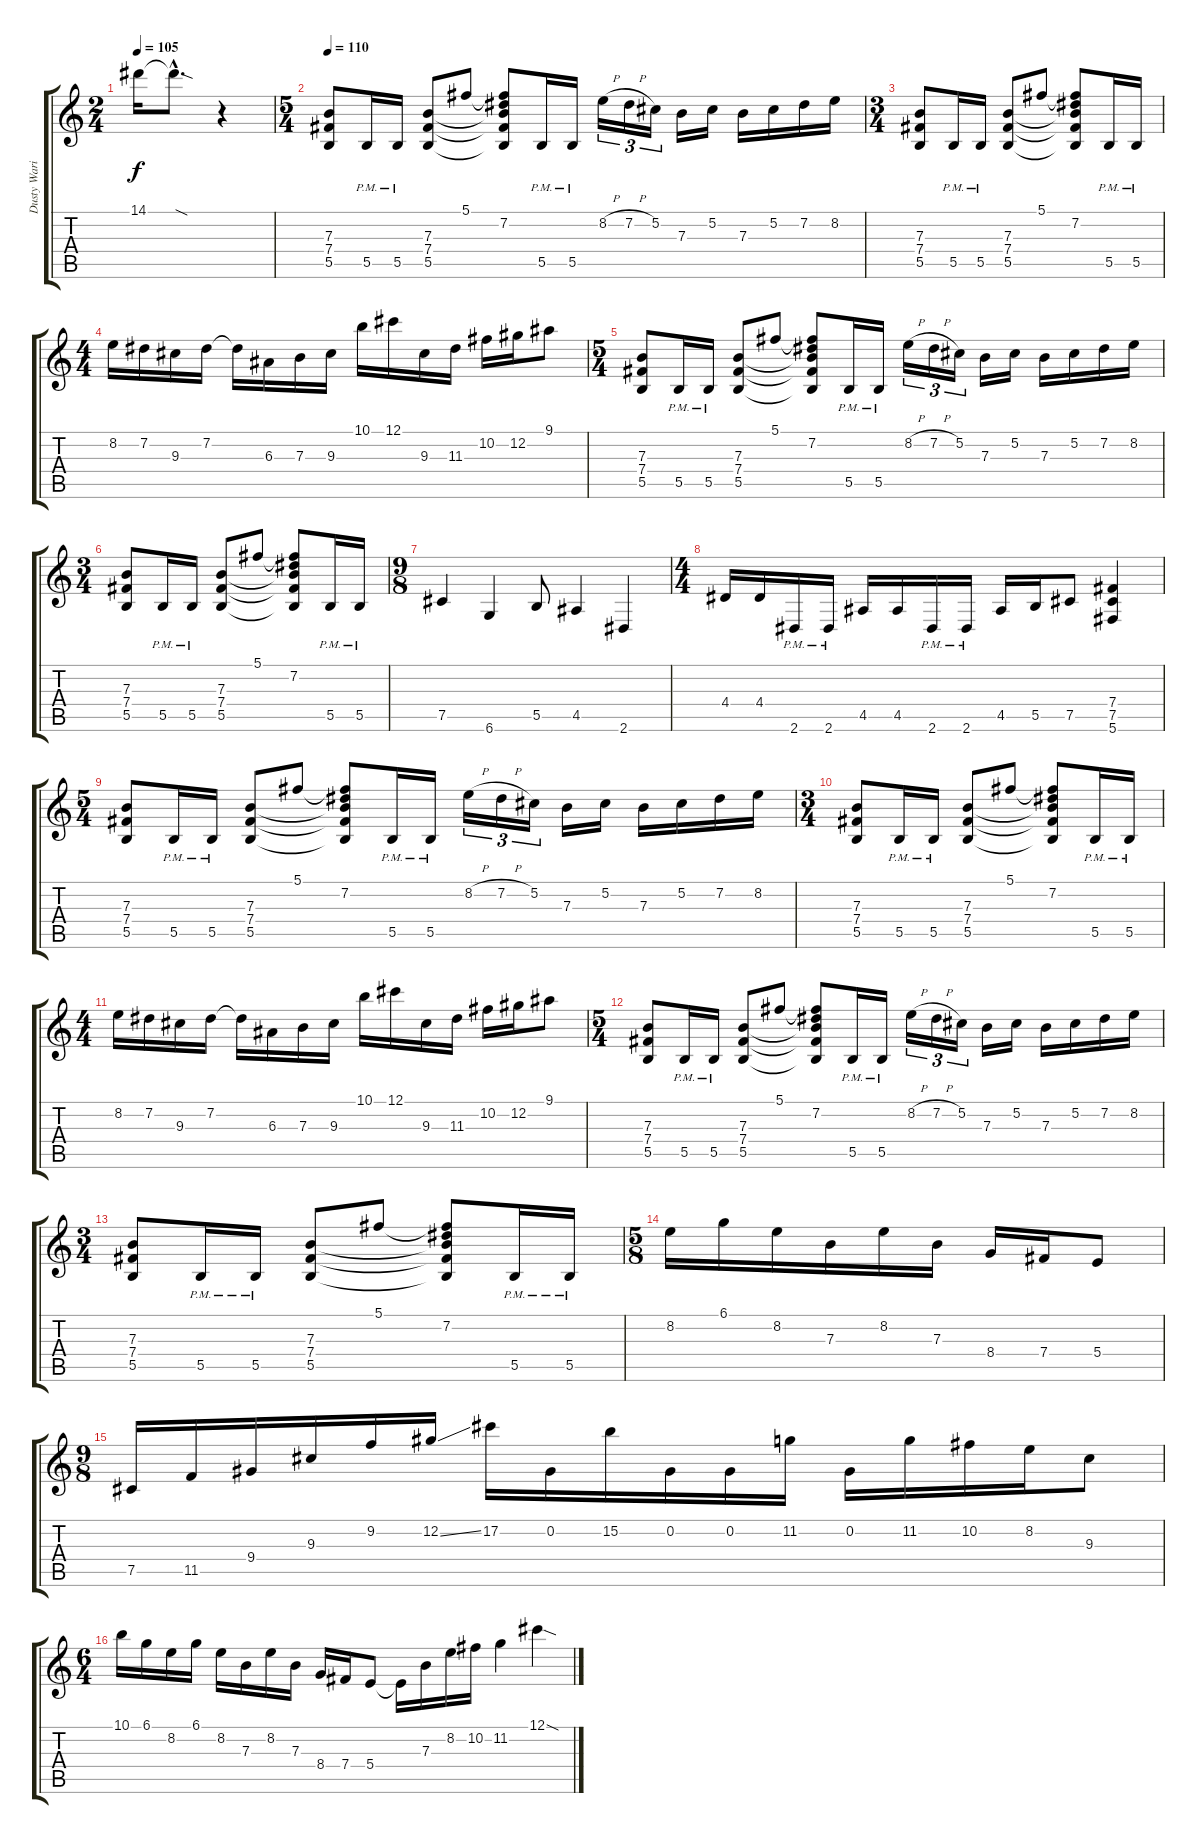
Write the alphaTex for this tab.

\track ("Dusty Waring - Rhythm" "Dusty Wari") {instrument distortionguitar}
\staff {score tabs}
\tuning (Db4 Ab3 E3 B2 Gb2 Db2) {hide}
\ts (2 4)
\tempo 105
\clef g2
\ks c
14.1.16{dy f} 14.1{sod hac t}.8{d} r.4 |
\ts (5 4)
\tempo 110
(7.3 7.4 5.5).8 5.5{pm}.16 5.5{pm}.16 (7.3 7.4 5.5).8 5.1.8 (5.1{t} 7.2 7.3{t} 7.4{t} 5.5{t}).8 5.5{pm}.16 5.5{pm}.16 8.2{h}.16{tu (3 2)} 7.2{h}.16{tu (3 2)} 5.2.16{tu (3 2)} 7.3.16 5.2.16 7.3.16 5.2.16 7.2.16 8.2.16 |
\ts (3 4)
(7.3 7.4 5.5).8 5.5{pm}.16 5.5{pm}.16 (7.3 7.4 5.5).8 5.1.8 (5.1{t} 7.2 7.3{t} 7.4{t} 5.5{t}).8 5.5{pm}.16 5.5{pm}.16 |
\ts (4 4)
8.2.16 7.2.16 9.3.16 7.2.16 7.2{t}.16 6.3.16 7.3.16 9.3.16 10.1.16 12.1.16 9.3.16 11.3.16 10.2.16 12.2.16 9.1.8 |
\ts (5 4)
(7.3 7.4 5.5).8 5.5{pm}.16 5.5{pm}.16 (7.3 7.4 5.5).8 5.1.8 (5.1{t} 7.2 7.3{t} 7.4{t} 5.5{t}).8 5.5{pm}.16 5.5{pm}.16 8.2{h}.16{tu (3 2)} 7.2{h}.16{tu (3 2)} 5.2.16{tu (3 2)} 7.3.16 5.2.16 7.3.16 5.2.16 7.2.16 8.2.16 |
\ts (3 4)
(7.3 7.4 5.5).8 5.5{pm}.16 5.5{pm}.16 (7.3 7.4 5.5).8 5.1.8 (5.1{t} 7.2 7.3{t} 7.4{t} 5.5{t}).8 5.5{pm}.16 5.5{pm}.16 |
\ts (9 8)
7.5.4 6.6.4 5.5.8 4.5.4 2.6.4 |
\ts (4 4)
4.4.16 4.4.16 2.6{pm}.16 2.6{pm}.16 4.5.16 4.5.16 2.6{pm}.16 2.6{pm}.16 4.5.16 5.5.16 7.5.8 (7.4 7.5 5.6).4 |
\ts (5 4)
(7.3 7.4 5.5).8 5.5{pm}.16 5.5{pm}.16 (7.3 7.4 5.5).8 5.1.8 (5.1{t} 7.2 7.3{t} 7.4{t} 5.5{t}).8 5.5{pm}.16 5.5{pm}.16 8.2{h}.16{tu (3 2)} 7.2{h}.16{tu (3 2)} 5.2.16{tu (3 2)} 7.3.16 5.2.16 7.3.16 5.2.16 7.2.16 8.2.16 |
\ts (3 4)
(7.3 7.4 5.5).8 5.5{pm}.16 5.5{pm}.16 (7.3 7.4 5.5).8 5.1.8 (5.1{t} 7.2 7.3{t} 7.4{t} 5.5{t}).8 5.5{pm}.16 5.5{pm}.16 |
\ts (4 4)
8.2.16 7.2.16 9.3.16 7.2.16 7.2{t}.16 6.3.16 7.3.16 9.3.16 10.1.16 12.1.16 9.3.16 11.3.16 10.2.16 12.2.16 9.1.8 |
\ts (5 4)
(7.3 7.4 5.5).8 5.5{pm}.16 5.5{pm}.16 (7.3 7.4 5.5).8 5.1.8 (5.1{t} 7.2 7.3{t} 7.4{t} 5.5{t}).8 5.5{pm}.16 5.5{pm}.16 8.2{h}.16{tu (3 2)} 7.2{h}.16{tu (3 2)} 5.2.16{tu (3 2)} 7.3.16 5.2.16 7.3.16 5.2.16 7.2.16 8.2.16 |
\ts (3 4)
(7.3 7.4 5.5).8 5.5{pm}.16 5.5{pm}.16 (7.3 7.4 5.5).8 5.1.8 (5.1{t} 7.2 7.3{t} 7.4{t} 5.5{t}).8 5.5{pm}.16 5.5{pm}.16 |
\ts (5 8)
8.2.16 6.1.16 8.2.16 7.3.16 8.2.16 7.3.16 8.4.16 7.4.16 5.4.8 |
\ts (9 8)
7.5.16 11.5.16 9.4.16 9.3.16 9.2.16 12.2{ss}.16 17.2.16 0.2.16 15.2.16 0.2.16 0.2.16 11.2.16 0.2.16 11.2.16 10.2.16 8.2.16 9.3.8 |
\ts (6 4)
10.1.16 6.1.16 8.2.16 6.1.16 8.2.16 7.3.16 8.2.16 7.3.16 8.4.16 7.4.16 5.4.8 5.4{t}.16 7.3.16 8.2.16 10.2.16 11.2.4 12.1{sod}.4
